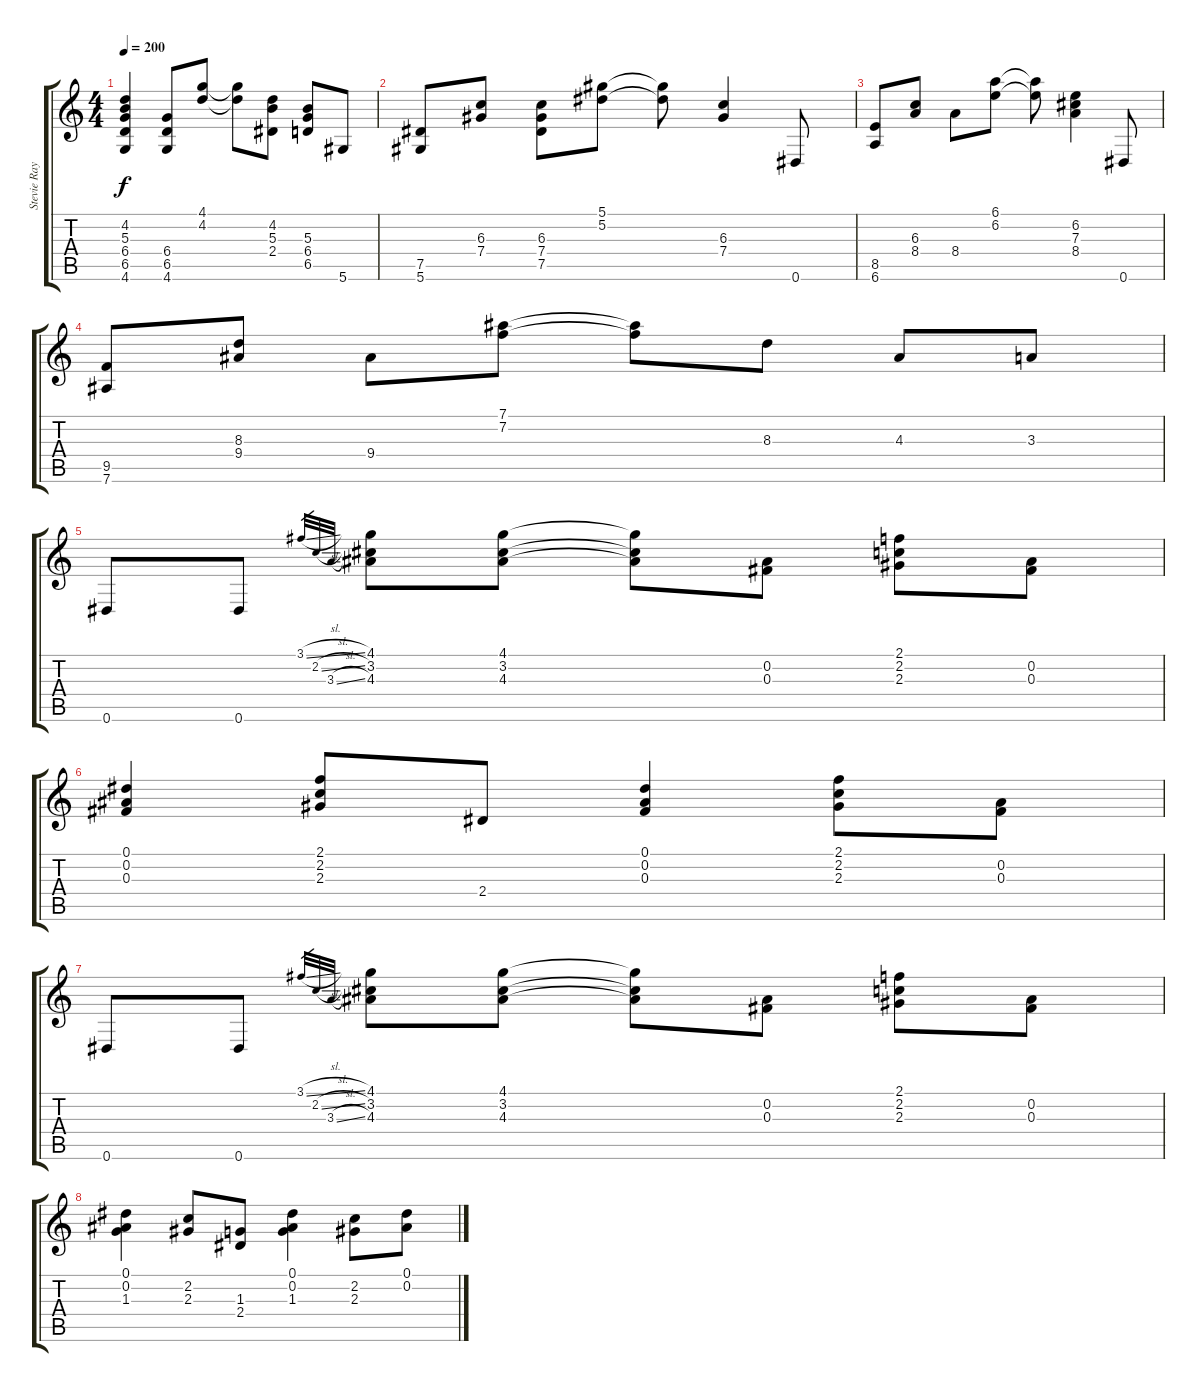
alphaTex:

\track ("Stevie Ray Vaughan" "Stevie Ray") {instrument overdrivenguitar}
\staff {score tabs}
\tuning (Eb4 Bb3 Gb3 Db3 Ab2 Eb2) {hide}
\ts (4 4)
\tempo 200
\clef g2
\ks c
(4.2 5.3 6.4 6.5 4.6).4{dy f} (6.4 6.5 4.6).8 (4.1 4.2).8 (4.1{t} 4.2{t}).8 (4.2 5.3 2.4).8 (5.3 6.4 6.5).8 5.6.8 |
(7.5 5.6).8 (6.3 7.4).8 (6.3 7.4 7.5).8 (5.1 5.2).8 (5.1{t} 5.2{t}).8 (6.3 7.4).4 0.6.8 |
(8.5 6.6).8 (6.3 8.4).8 8.4.8 (6.1 6.2).8 (6.1{t} 6.2{t}).8 (6.2 7.3 8.4).4 0.6.8 |
(9.5 7.6).8 (8.3 9.4).8 9.4.8 (7.1 7.2).8 (7.1{t} 7.2{t}).8 8.3.8 4.3.8 3.3.8 |
0.6.8 0.6.8 3.1{sl}.32{gr} 2.2{sl}.32{gr} 3.3{sl}.32{gr} (4.1 3.2 4.3).8 (4.1 3.2 4.3).8 (4.1{t} 3.2{t} 4.3{t}).8 (0.2 0.3).8 (2.1 2.2 2.3).8 (0.2 0.3).8 |
(0.1 0.2 0.3).4 (2.1 2.2 2.3).8 2.4.8 (0.1 0.2 0.3).4 (2.1 2.2 2.3).8 (0.2 0.3).8 |
0.6.8 0.6.8 3.1{sl}.32{gr} 2.2{sl}.32{gr} 3.3{sl}.32{gr} (4.1 3.2 4.3).8 (4.1 3.2 4.3).8 (4.1{t} 3.2{t} 4.3{t}).8 (0.2 0.3).8 (2.1 2.2 2.3).8 (0.2 0.3).8 |
(0.1 0.2 1.3).4 (2.2 2.3).8 (1.3 2.4).8 (0.1 0.2 1.3).4 (2.2 2.3).8 (0.1 0.2).8
